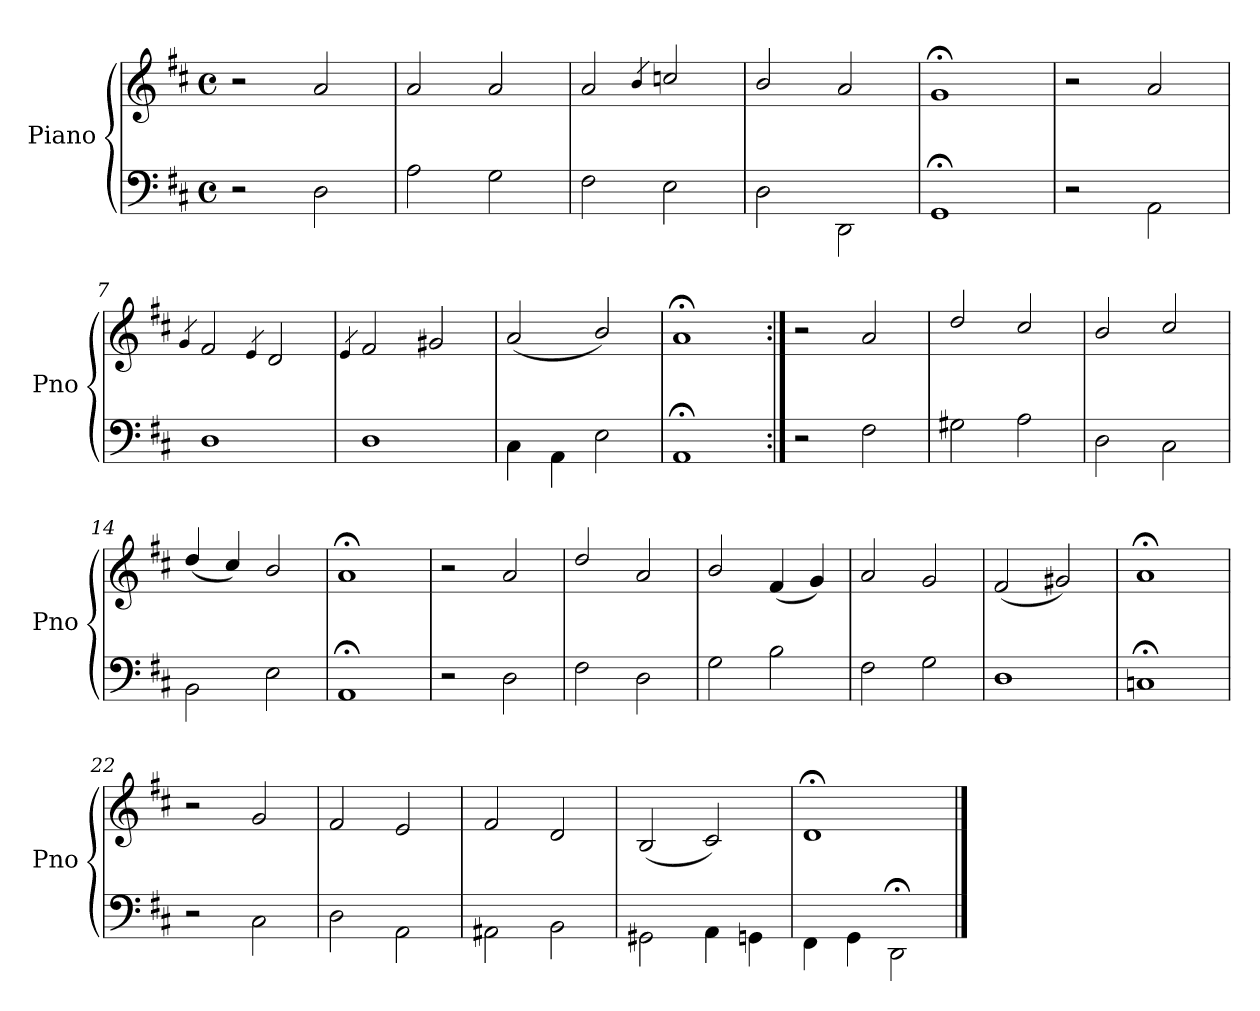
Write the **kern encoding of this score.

**kern	**kern
*part1	*part1
*staff2	*staff1
*I"Piano	*
*I'Pno	*
*clefF4	*clefG2
*k[f#c#]	*k[f#c#]
*D:	*D:
*M4/4	*M4/4
*met(c)	*met(c)
=1	=1
2r	2r
2D\	2a/
=2	=2
2A\	2a/
2G\	2a/
=3	=3
2F#\	2a/
.	4qb/
2E\	2ccn/
=4	=4
2D\	2b/
2DD\	2a/
=5	=5
1GG;\	1g;</
=6	=6
2r	2r
2AA\	2a/
=7	=7
.	4qg/
1D\	2f#/
.	4qe/
.	2d/
=8	=8
.	4qe/
1D\	2f#/
.	2g#X/
=9	=9
4C#\	(2a/
4AA\	.
2E\	2b/)
=10	=10
1AA;\	1a;</
!!LO:LB:g=z
=11:|!	=11:|!
2r	2r
2F#\	2a/
=12	=12
2G#X\	2dd/
2A\	2cc#/
=13	=13
2D\	2b/
2C#\	2cc#/
=14	=14
2BB\	(4dd/
.	4cc#/)
2E\	2b/
=15	=15
1AA;\	1a;</
=16	=16
2r	2r
2D\	2a/
=17	=17
2F#\	2dd/
2D\	2a/
=18	=18
2G\	2b/
2B\	(4f#/
.	4g/)
=19	=19
2F#\	2a/
2G\	2g/
=20	=20
1D\	(2f#/
.	2g#X/)
=21	=21
1Cn;\	1a;</
!!LO:LB:g=z
=22	=22
2r	2r
2C#\	2g/
=23	=23
2D\	2f#/
2AA\	2e/
=24	=24
2AA#X\	2f#/
2BB\	2d/
=25	=25
2GG#X\	(2B/
4AA\	2c#/)
4GGn\	.
=26	=26
4FF#\	1d;</
4GG\	.
2DD;\	.
==	==
*-	*-
